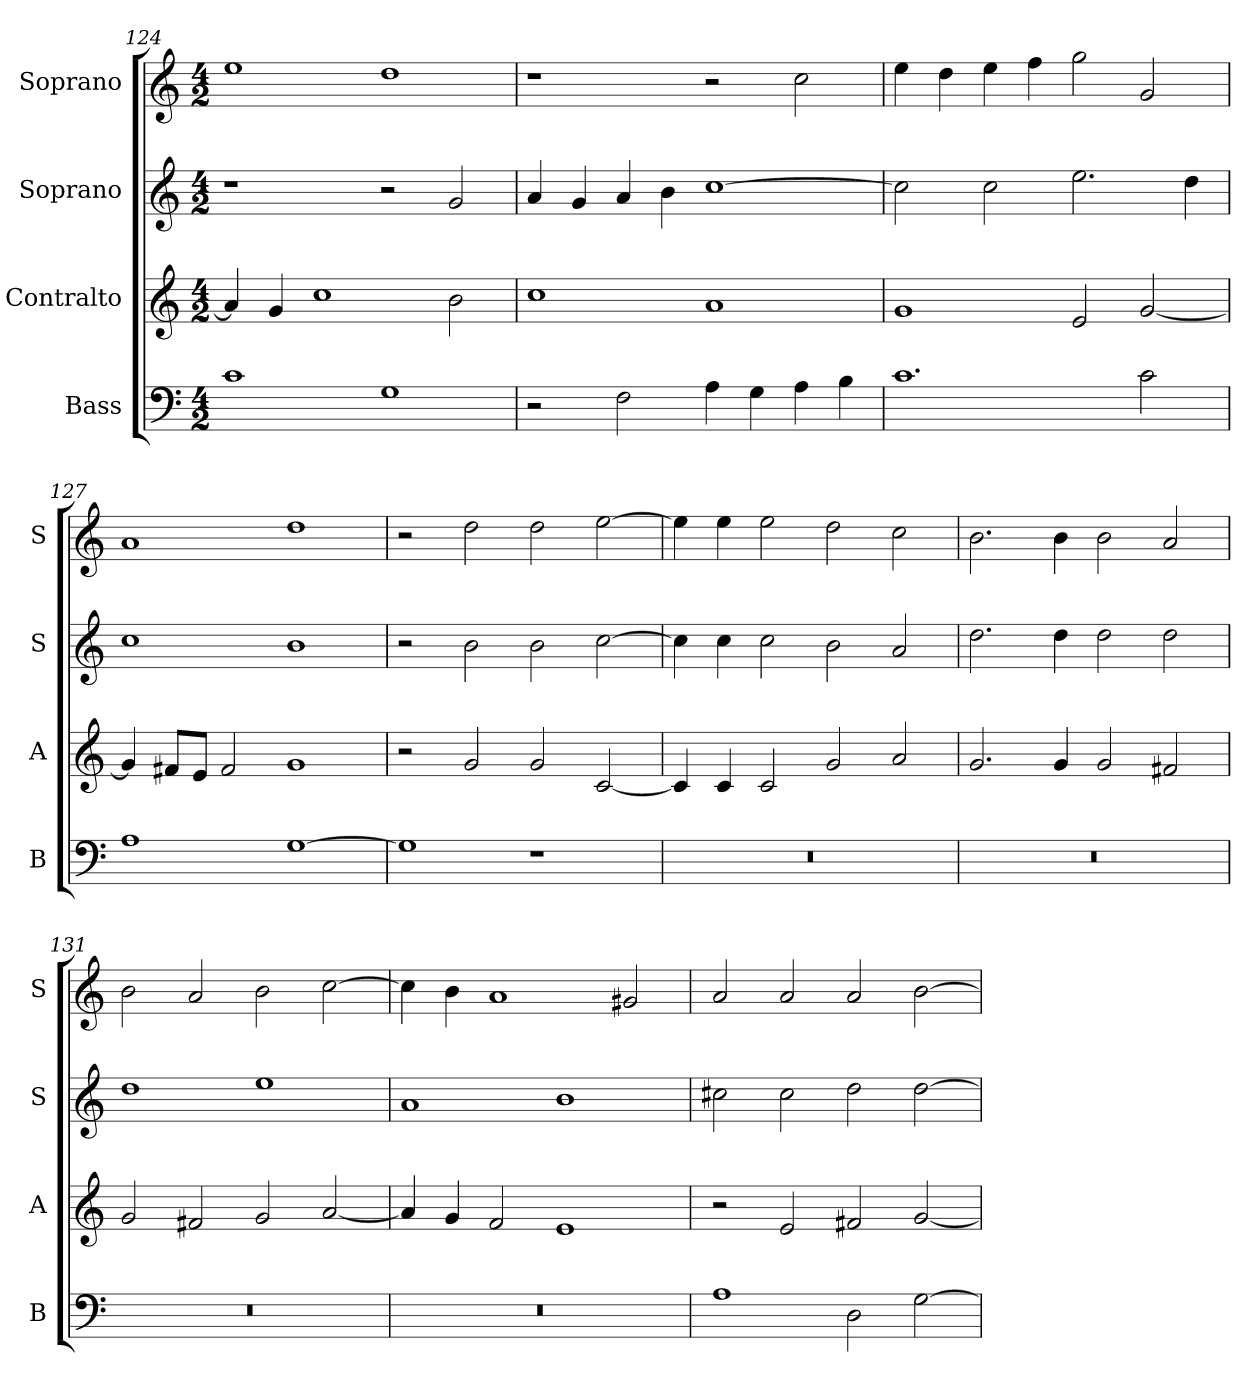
**kern	**kern	**kern	**kern
*part4	*part3	*part2	*part1
*staff4	*staff3	*staff2	*staff1
*I"Bass	*I"Contralto	*I"Soprano	*I"Soprano
*I'B	*I'A	*I'S	*I'S
*clefF4	*clefG2	*clefG2	*clefG2
*k[]	*k[]	*k[]	*k[]
*G:mix	*G:mix	*G:mix	*G:mix
*M4/2	*M4/2	*M4/2	*M4/2
=124	=124	=124	=124
1c	4a]	1r	1ee
.	4g	.	.
.	1cc	.	.
1G	.	2r	1dd
.	2b	2g	.
=125	=125	=125	=125
2r	1cc	4a	1r
.	.	4g	.
2F	.	4a	.
.	.	4b	.
4A	1a	[1cc	2r
4G	.	.	.
4A	.	.	2cc
4B	.	.	.
=126	=126	=126	=126
1.c	1g	2cc]	4ee
.	.	.	4dd
.	.	2cc	4ee
.	.	.	4ff
.	2e	2.ee	2gg
2c	[2g	.	2g
.	.	4dd	.
=127	=127	=127	=127
1A	4g]	1cc	1a
.	8f#X/L	.	.
.	8e/J	.	.
.	2f#	.	.
[1G	1g	1b	1dd
=128	=128	=128	=128
1G]	2r	2r	2r
.	2g	2b	2dd
1r	2g	2b	2dd
.	[2c	[2cc	[2ee
=129	=129	=129	=129
0r	4c]	4cc]	4ee]
.	4c	4cc	4ee
.	2c	2cc	2ee
.	2g	2b	2dd
.	2a	2a	2cc
=130	=130	=130	=130
0r	2.g	2.dd	2.b
.	4g	4dd	4b
.	2g	2dd	2b
.	2f#X	2dd	2a
=131	=131	=131	=131
0r	2g	1dd	2b
.	2f#X	.	2a
.	2g	1ee	2b
.	[2a	.	[2cc
=132	=132	=132	=132
0r	4a]	1a	4cc]
.	4g	.	4b
.	2f	.	1a
.	1e	1b	.
.	.	.	2g#X
=133	=133	=133	=133
1A	2r	2cc#X	2a
.	2e	2cc#	2a
2D	2f#X	2dd	2a
[2G	[2g	[2dd	[2b
=	=	=	=
*-	*-	*-	*-
